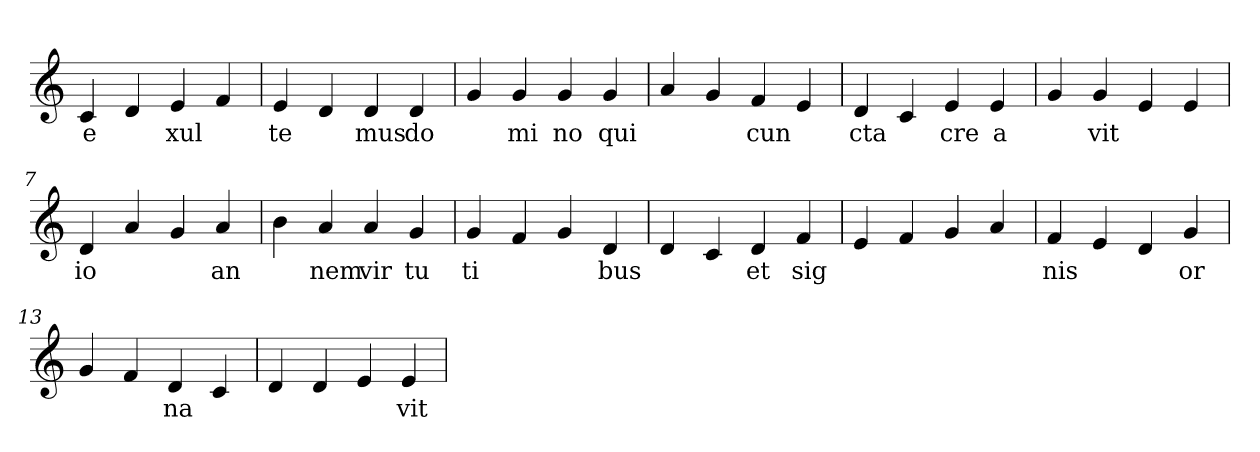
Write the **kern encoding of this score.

**kern	**text
*part1	*part1
*staff1	*staff1
*clefG2	*
=1	=1
4c	e
4d	.
4e	xul
4f	.
=2	=2
4e	te
4d	.
4d	mus
4d	do
=3	=3
4g	.
4g	mi
4g	no
4g	qui
=4	=4
4a	.
4g	.
4f	cun
4e	.
=5	=5
4d	cta
4c	.
4e	cre
4e	a
=6	=6
4g	.
4g	vit
4e	.
4e	.
=7	=7
4d	io
4a	.
4g	.
4a	an
=8	=8
4b	.
4a	nem
4a	vir
4g	tu
=9	=9
4g	ti
4f	.
4g	.
4d	bus
=10	=10
4d	.
4c	.
4d	et
4f	sig
=11	=11
4e	.
4f	.
4g	.
4a	.
=12	=12
4f	nis
4e	.
4d	.
4g	or
=13	=13
4g	.
4f	.
4d	na
4c	.
=14	=14
4d	.
4d	.
4e	.
4e	vit
=	=
*-	*-
